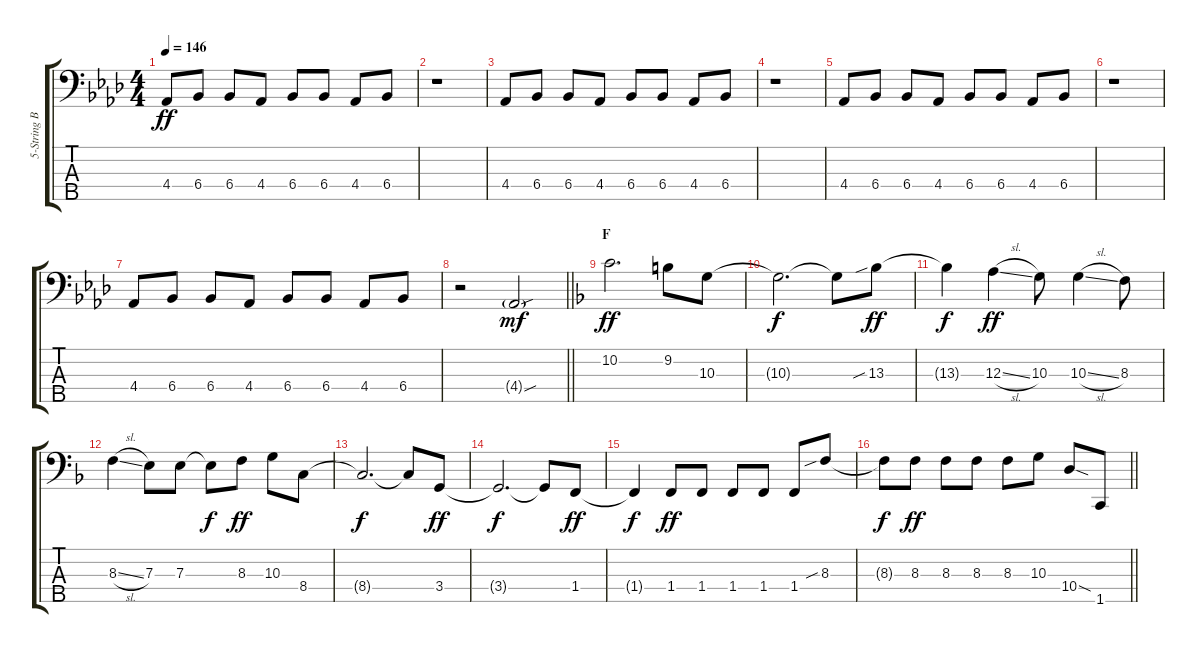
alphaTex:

\track ("5-String Bass" "5-String B") {instrument electricbasspick}
\staff {score tabs}
\tuning (G2 D2 A1 E1 B0) {hide}
\ts (4 4)
\tempo 146
\clef f4
\ks ab
4.4.8{dy ff} 6.4.8 6.4.8 4.4.8 6.4.8 6.4.8 4.4.8 6.4.8 |
r.1 |
4.4.8 6.4.8 6.4.8 4.4.8 6.4.8 6.4.8 4.4.8 6.4.8 |
r.1 |
4.4.8 6.4.8 6.4.8 4.4.8 6.4.8 6.4.8 4.4.8 6.4.8 |
r.1 |
4.4.8 6.4.8 6.4.8 4.4.8 6.4.8 6.4.8 4.4.8 6.4.8 |
\barLineRight lightlight
r.2 4.4{sou g}.2{dy mf} |
\section ("" "F")
\ks f
10.2.2{d dy ff} 9.2.8 10.3.8 |
10.3{t}.2{d dy f} 10.3{t}.8 13.3{sib}.8{dy ff} |
13.3{t}.4{dy f} 12.3{sl}.4{dy ff} 10.3.8 10.3{sl}.4 8.3.8 |
8.3{sl}.4 7.3.8 7.3.8 7.3{t}.8{dy f} 8.3.8{dy ff} 10.3.8 8.4.8 |
8.4{t}.2{d dy f} 8.4{t}.8 3.4.8{dy ff} |
3.4{t}.2{d dy f} 3.4{t}.8 1.4.8{dy ff} |
1.4{t}.4{dy f} 1.4.8{dy ff} 1.4.8 1.4.8 1.4.8 1.4.8 8.3{sib}.8 |
\barLineRight lightlight
8.3{t}.8{dy f} 8.3.8{dy ff} 8.3.8 8.3.8 8.3.8 10.3.8 10.4{sod}.8 1.5.8
